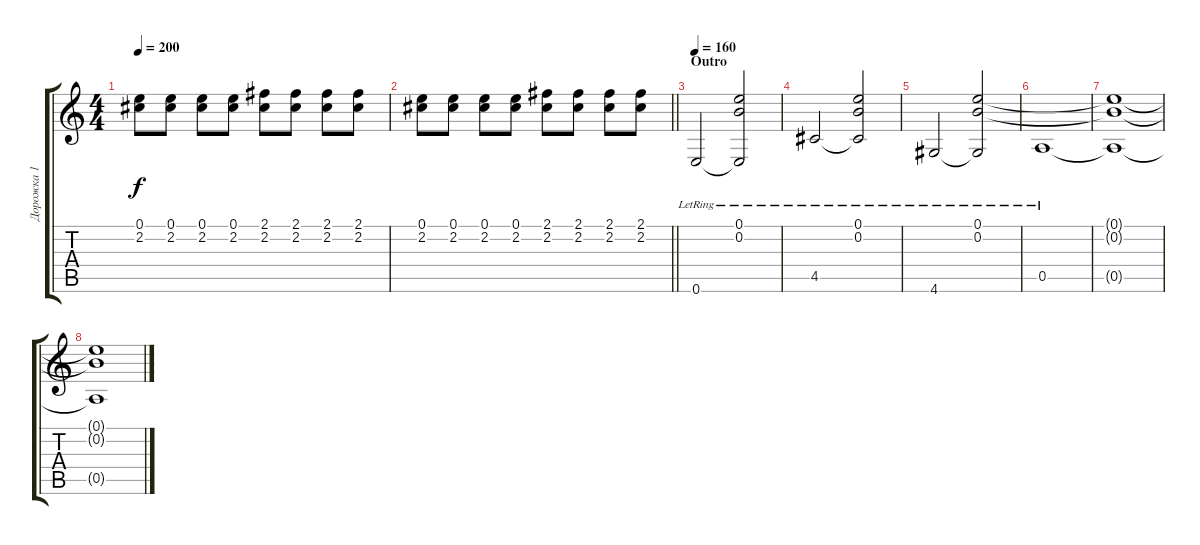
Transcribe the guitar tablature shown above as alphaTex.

\track ("Дорожка 1" "Дорожка 1") {instrument distortionguitar}
\staff {score tabs}
\tuning (E4 B3 G3 D3 A2 E2) {hide}
\ts (4 4)
\tempo 200
\clef g2
\ks c
(0.1 2.2).8{dy f} (0.1 2.2).8 (0.1 2.2).8 (0.1 2.2).8 (2.1 2.2).8 (2.1 2.2).8 (2.1 2.2).8 (2.1 2.2).8 |
\barLineRight lightlight
(0.1 2.2).8 (0.1 2.2).8 (0.1 2.2).8 (0.1 2.2).8 (2.1 2.2).8 (2.1 2.2).8 (2.1 2.2).8 (2.1 2.2).8 |
\section ("" "Outro")
\tempo 160
0.6{lr}.2 (0.1{lr} 0.2{lr} 0.6{t}).2 |
4.5{lr}.2 (0.1{lr} 0.2{lr} 4.5{t}).2 |
4.6{lr}.2 (0.1{lr} 0.2{lr} 4.6{t}).2 |
0.5{lr}.1 |
(0.1{t} 0.2{t} 0.5{t}).1 |
(0.1{t} 0.2{t} 0.5{t}).1
